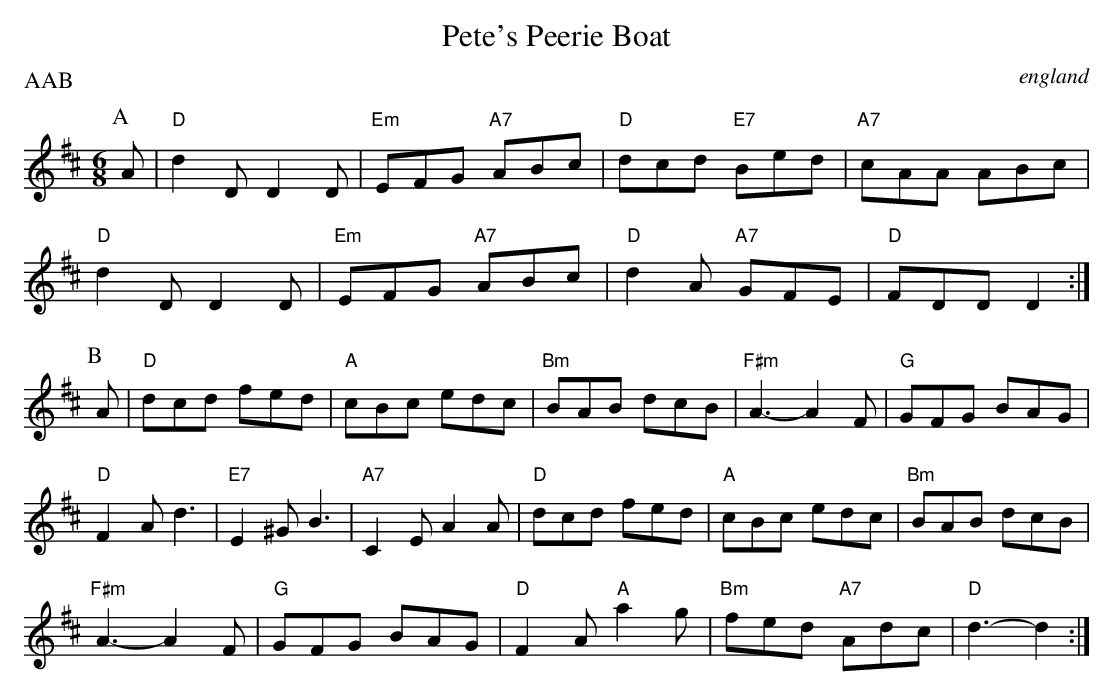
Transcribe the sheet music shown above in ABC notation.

X:1
T:Pete's Peerie Boat
O:england
P:AAB
M:6/8
K:D
P:A
A|"D"d2D D2D|"Em"EFG "A7"ABc|"D"dcd "E7"Bed|"A7"cAA ABc|
"D"d2D D2D|"Em"EFG "A7"ABc|"D"d2A "A7"GFE|"D"FDD D2:|
P:B
A|"D"dcd fed|"A"cBc edc|"Bm"BAB dcB|"F#m"A3 -A2F|"G"GFG BAG|
"D"F2A d3|"E7"E2^G B3|"A7"C2E A2A|"D"dcd fed|"A"cBc edc|"Bm"BAB dcB|
"F#m"A3 -A2F|"G"GFG BAG|"D"F2A "A"a2g|"Bm"fed "A7"Adc|"D"d3 -d2:|
